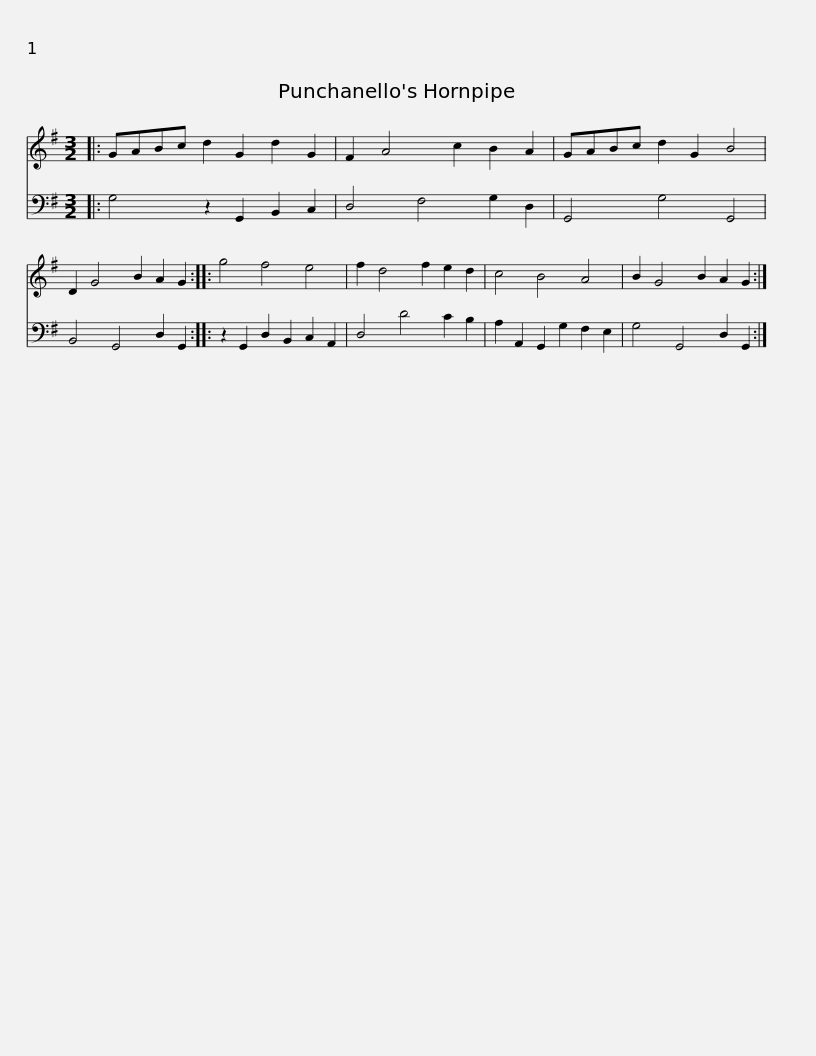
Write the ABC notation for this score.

X:1
%%score 1 2
L:1/8
M:3/2
I:linebreak $
K:G
V:1 treble
V:2 bass
V:1
|: GABc d2 G2 d2 G2 | F2 A4 c2 B2 A2 | GABc d2 G2 B4 | D2 G4 B2 A2 G2 :: g4 f4 e4 |$ %5
 f2 d4 f2 e2 d2 | c4 B4 A4 | B2 G4 B2 A2 G2 :| %8
V:2
|: G,4 z2 G,,2 B,,2 C,2 | D,4 F,4 G,2 D,2 | G,,4 G,4 G,,4 | B,,4 G,,4 D,2 G,,2 :: z2 G,,2 D,2 B,,2 C,2 A,,2 |$ %5
 D,4 D4 C2 B,2 | A,2 A,,2 G,,2 G,2 F,2 E,2 | G,4 G,,4 D,2 G,,2 :| %8
